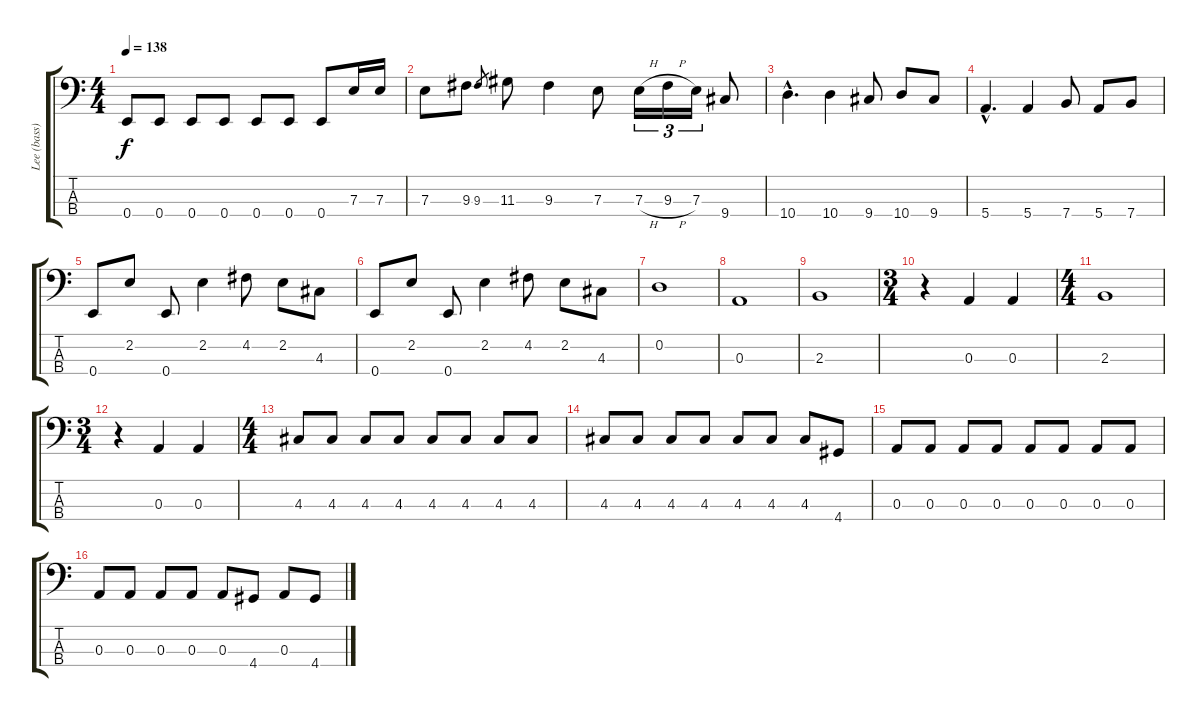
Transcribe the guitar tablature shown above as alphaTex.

\track ("Lee (bass)" "Lee (bass)") {instrument electricbassfinger}
\staff {score tabs}
\tuning (G2 D2 A1 E1) {hide}
\ts (4 4)
\tempo 138
\clef f4
\ks c
0.4.8{dy f} 0.4.8 0.4.8 0.4.8 0.4.8 0.4.8 0.4.8 7.3.16 7.3.16 |
7.3.8 9.3.8 9.3.8{gr} 11.3.8 9.3.4 7.3.8 7.3{h}.16{tu (3 2)} 9.3{h}.16{tu (3 2)} 7.3.16{tu (3 2)} 9.4.8 |
10.4{hac}.4{d} 10.4.4 9.4.8 10.4.8 9.4.8 |
5.4{hac}.4{d} 5.4.4 7.4.8 5.4.8 7.4.8 |
0.4.8 2.2.8 0.4.8 2.2.4 4.2.8 2.2.8 4.3.8 |
0.4.8 2.2.8 0.4.8 2.2.4 4.2.8 2.2.8 4.3.8 |
0.2.1 |
0.3.1 |
2.3.1 |
\ts (3 4)
r.4 0.3.4 0.3.4 |
\ts (4 4)
2.3.1 |
\ts (3 4)
r.4 0.3.4 0.3.4 |
\ts (4 4)
4.3.8 4.3.8 4.3.8 4.3.8 4.3.8 4.3.8 4.3.8 4.3.8 |
4.3.8 4.3.8 4.3.8 4.3.8 4.3.8 4.3.8 4.3.8 4.4.8 |
0.3.8 0.3.8 0.3.8 0.3.8 0.3.8 0.3.8 0.3.8 0.3.8 |
0.3.8 0.3.8 0.3.8 0.3.8 0.3.8 4.4.8 0.3.8 4.4.8
